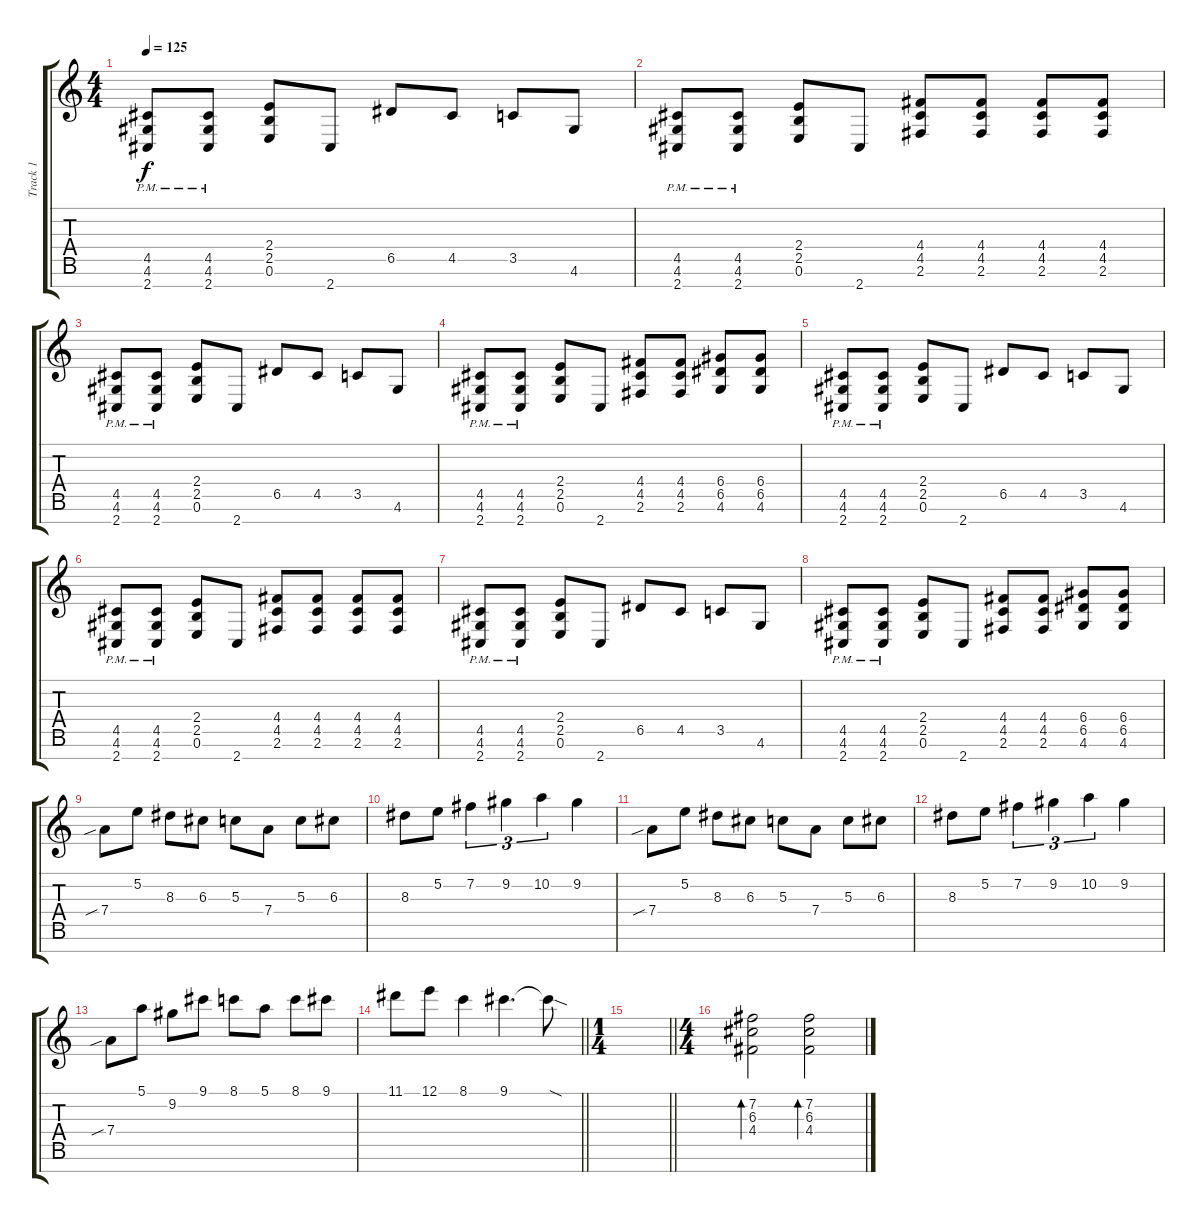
\track ("Track 1" "Track 1") {instrument distortionguitar}
\staff {score tabs}
\tuning (E4 B3 G3 D3 A2 E2 B1) {hide}
\ts (4 4)
\tempo 125
\clef g2
\ks c
(4.5{pm} 4.6{pm} 2.7{pm}).8{dy f} (4.5{pm} 4.6{pm} 2.7{pm}).8 (2.4 2.5 0.6).8 2.7.8 6.5.8 4.5.8 3.5.8 4.6.8 |
(4.5{pm} 4.6{pm} 2.7{pm}).8 (4.5{pm} 4.6{pm} 2.7{pm}).8 (2.4 2.5 0.6).8 2.7.8 (4.4 4.5 2.6).8 (4.4 4.5 2.6).8 (4.4 4.5 2.6).8 (4.4 4.5 2.6).8 |
(4.5{pm} 4.6{pm} 2.7{pm}).8 (4.5{pm} 4.6{pm} 2.7{pm}).8 (2.4 2.5 0.6).8 2.7.8 6.5.8 4.5.8 3.5.8 4.6.8 |
(4.5{pm} 4.6{pm} 2.7{pm}).8 (4.5{pm} 4.6{pm} 2.7{pm}).8 (2.4 2.5 0.6).8 2.7.8 (4.4 4.5 2.6).8 (4.4 4.5 2.6).8 (6.4 6.5 4.6).8 (6.4 6.5 4.6).8 |
(4.5{pm} 4.6{pm} 2.7{pm}).8 (4.5{pm} 4.6{pm} 2.7{pm}).8 (2.4 2.5 0.6).8 2.7.8 6.5.8 4.5.8 3.5.8 4.6.8 |
(4.5{pm} 4.6{pm} 2.7{pm}).8 (4.5{pm} 4.6{pm} 2.7{pm}).8 (2.4 2.5 0.6).8 2.7.8 (4.4 4.5 2.6).8 (4.4 4.5 2.6).8 (4.4 4.5 2.6).8 (4.4 4.5 2.6).8 |
(4.5{pm} 4.6{pm} 2.7{pm}).8 (4.5{pm} 4.6{pm} 2.7{pm}).8 (2.4 2.5 0.6).8 2.7.8 6.5.8 4.5.8 3.5.8 4.6.8 |
(4.5{pm} 4.6{pm} 2.7{pm}).8 (4.5{pm} 4.6{pm} 2.7{pm}).8 (2.4 2.5 0.6).8 2.7.8 (4.4 4.5 2.6).8 (4.4 4.5 2.6).8 (6.4 6.5 4.6).8 (6.4 6.5 4.6).8 |
7.4{sib}.8 5.2.8 8.3.8 6.3.8 5.3.8 7.4.8 5.3.8 6.3.8 |
8.3.8 5.2.8 7.2.4{tu (3 2)} 9.2.4{tu (3 2)} 10.2.4{tu (3 2)} 9.2.4 |
7.4{sib}.8 5.2.8 8.3.8 6.3.8 5.3.8 7.4.8 5.3.8 6.3.8 |
8.3.8 5.2.8 7.2.4{tu (3 2)} 9.2.4{tu (3 2)} 10.2.4{tu (3 2)} 9.2.4 |
7.4{sib}.8 5.1.8 9.2.8 9.1.8 8.1.8 5.1.8 8.1.8 9.1.8 |
\barLineRight lightlight
11.1.8 12.1.8 8.1.4 9.1.4{d} 9.1{sod t}.8 |
\ts (1 4)
\barLineRight lightlight
|
\ts (4 4)
(7.2 6.3 4.4).2{bd 60 instrument electricguitarjazz} (7.2 6.3 4.4).2{bd 60}
